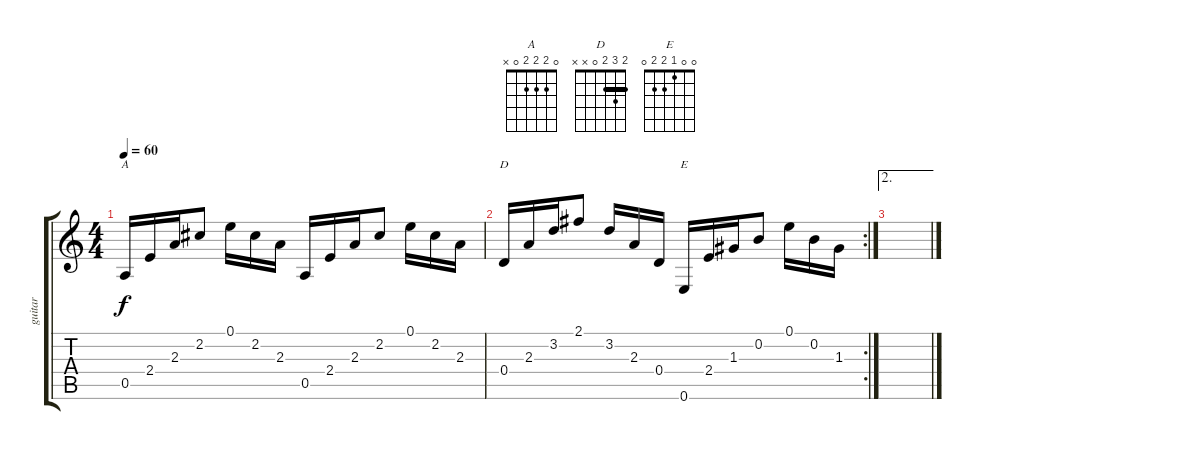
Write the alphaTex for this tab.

\track ("guitar" "guitar") {instrument acousticguitarsteel}
\staff {score tabs}
\tuning (E4 B3 G3 D3 A2 E2) {hide}
\chord ("A" 0 2 2 2 0 x)
\chord ("D" 2 3 2 0 x x) {barre 2}
\chord ("E" 0 0 1 2 2 0)
\ts (4 4)
\tempo 60
\clef g2
\ks c
0.5.16{ch "A" dy f} 2.4.16 2.3.16 2.2.8 0.1.16 2.2.16 2.3.16 0.5.16 2.4.16 2.3.16 2.2.8 0.1.16 2.2.16 2.3.16 |
\rc 2
0.4.16{ch "D"} 2.3.16 3.2.16 2.1.8 3.2.16 2.3.16 0.4.16 0.6.16{ch "E"} 2.4.16 1.3.16 0.2.8 0.1.16 0.2.16 1.3.16 |
\ae 2
